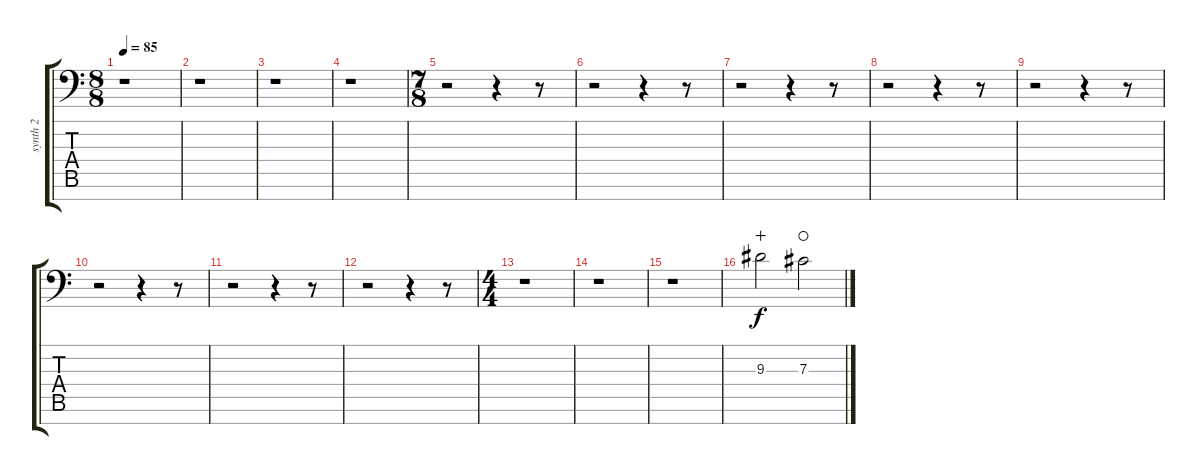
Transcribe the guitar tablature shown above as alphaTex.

\track ("synth 2" "synth 2") {instrument pad4choir}
\staff {score tabs}
\tuning (Eb4 Bb3 Gb3 Db3 Ab2 Eb2 C-1) {hide}
\ts (8 8)
\tempo 85
\clef f4
\ks c
r.1{dy f} |
r.1 |
r.1 |
r.1 |
\ts (7 8)
r.2 r.4 r.8 |
r.2 r.4 r.8 |
r.2 r.4 r.8 |
r.2 r.4 r.8 |
r.2 r.4 r.8 |
r.2 r.4 r.8 |
r.2 r.4 r.8 |
r.2 r.4 r.8 |
\ts (4 4)
r.1 |
r.1 |
r.1 |
9.3.2{wahc} 7.3.2{waho}
